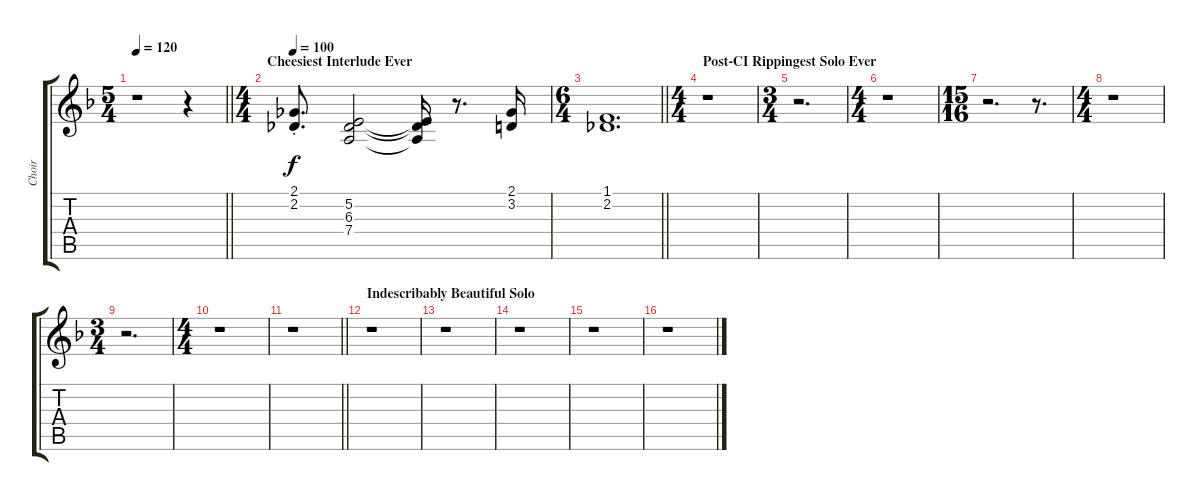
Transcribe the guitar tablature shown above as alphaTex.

\track ("Choir" "Choir") {instrument pad4choir}
\staff {score tabs}
\tuning (E4 B3 G3 D3 A2 E2) {hide}
\ts (5 4)
\tempo 120
\clef g2
\barLineRight lightlight
\ks dminor
r.1{dy f} r.4 |
\ts (4 4)
\section ("" "Cheesiest Interlude Ever")
\tempo 100
(2.1{st} 2.2{st}).8{d volume 9} (5.2 6.3 7.4).2 (5.2{t} 6.3{t} 7.4{t}).16 r.8{d} (2.1 3.2).16 |
\ts (6 4)
\barLineRight lightlight
(1.1 2.2).1{d} |
\ts (4 4)
\section ("" "Post-CI Rippingest Solo Ever")
r.1 |
\ts (3 4)
r.2{d} |
\ts (4 4)
r.1 |
\ts (15 16)
r.2{d} r.8{d} |
\ts (4 4)
r.1 |
\ts (3 4)
r.2{d} |
\ts (4 4)
r.1 |
\barLineRight lightlight
r.1 |
\section ("" "Indescribably Beautiful Solo")
r.1 |
r.1 |
r.1 |
r.1 |
r.1
